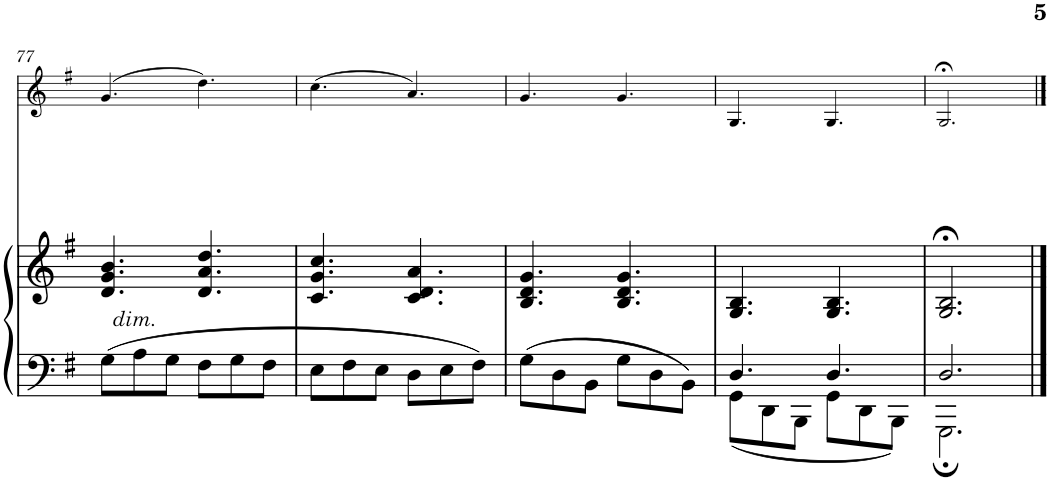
**kern	**kern	**kern
*part2	*part2	*part1
*staff3	*staff2	*staff1
*I"Piano	*	*I"Violin
*I'Pno	*	*I'Vln
!!LO:PB:g=z
*clefF4	*clefG2	*clefG2
*k[f#]	*k[f#]	*k[f#]
*M6/8	*M6/8	*M6/8
=77	=77	=77
!	!LO:TX:b:i:t=dim.	!
8G\L	4.d/ 4.g/ 4.b/	(4.g/
8A\	.	.
8G\J	.	.
8F#\L	4.d/ 4.a/ 4.dd/	4.dd\)
8G\	.	.
8F#\J	.	.
=78	=78	=78
8E\L	4.c/ 4.g/ 4.cc/	(4.cc\
8F#\	.	.
8E\J	.	.
8D\L	4.c/ 4.d/ 4.a/	4.a/)
8E\	.	.
8F#\J	.	.
=79	=79	=79
8G\L	4.B/ 4.d/ 4.g/	4.g/
8D\	.	.
8BB\J	.	.
8G\L	4.B/ 4.d/ 4.g/	4.g/
8D\	.	.
8BB\J	.	.
=80	=80	=80
*^	*	*
4.D/	8GG\L	4.G/ 4.B/	4.G/
.	8DD\	.	.
.	8BBB\J	.	.
4.D/	8GG\L	4.G/ 4.B/	4.G/
.	8DD\	.	.
.	8BBB\J	.	.
=81	=81	=81	=81
2.D/	2.GGG;\	2.G/;< 2.B/;<	2.G;</
*v	*v	*	*
==	==	==
*-	*-	*-
